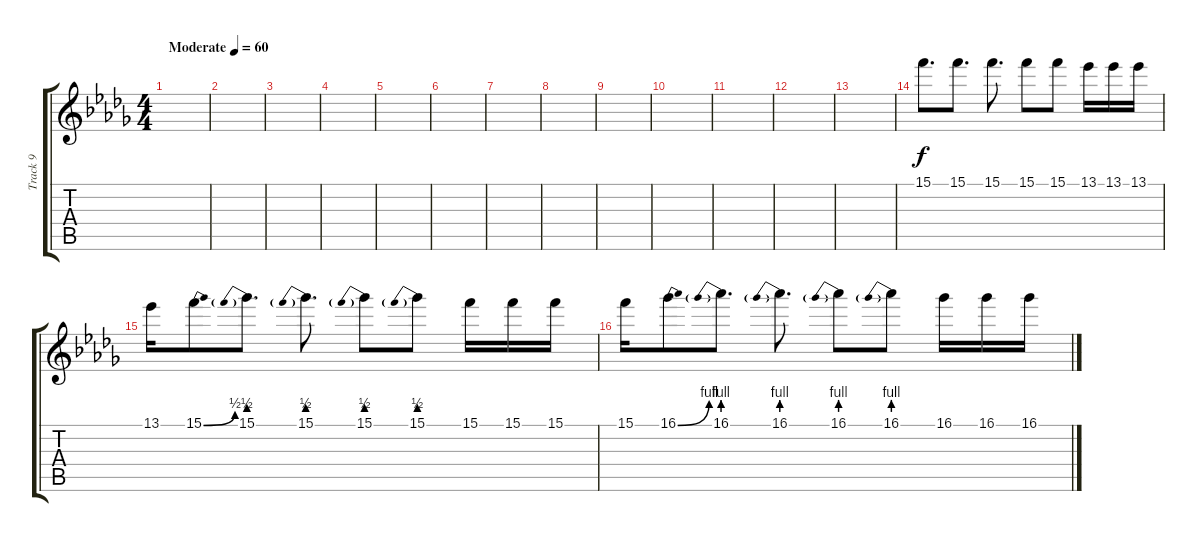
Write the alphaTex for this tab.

\track ("Track 9" "Track 9") {instrument distortionguitar}
\staff {score tabs}
\tuning (D4 A3 F3 C3 G2 C2) {hide}
\ts (4 4)
\tempo (60 "Moderate")
\clef g2
\ks bbminor
|
|
|
|
|
|
|
|
|
|
|
|
|
15.1.8{d} 15.1.8{d} 15.1.8{d} 15.1.8 15.1.8 13.1.16 13.1.16 13.1.16 |
13.1.16 15.1{be (bend 0 0 60 2)}.8 15.1{be (prebend 0 2 60 2)}.8{d} 15.1{be (prebend 0 2 60 2)}.8{d} 15.1{be (prebend 0 2 60 2)}.8 15.1{be (prebend 0 2 60 2)}.8 15.1.16 15.1.16 15.1.16 |
15.1.16 16.1{be (bend 0 0 60 4)}.8 16.1{be (prebend 0 4 60 4)}.8{d} 16.1{be (prebend 0 4 60 4)}.8{d} 16.1{be (prebend 0 4 60 4)}.8 16.1{be (prebend 0 4 60 4)}.8 16.1.16 16.1.16 16.1.16
